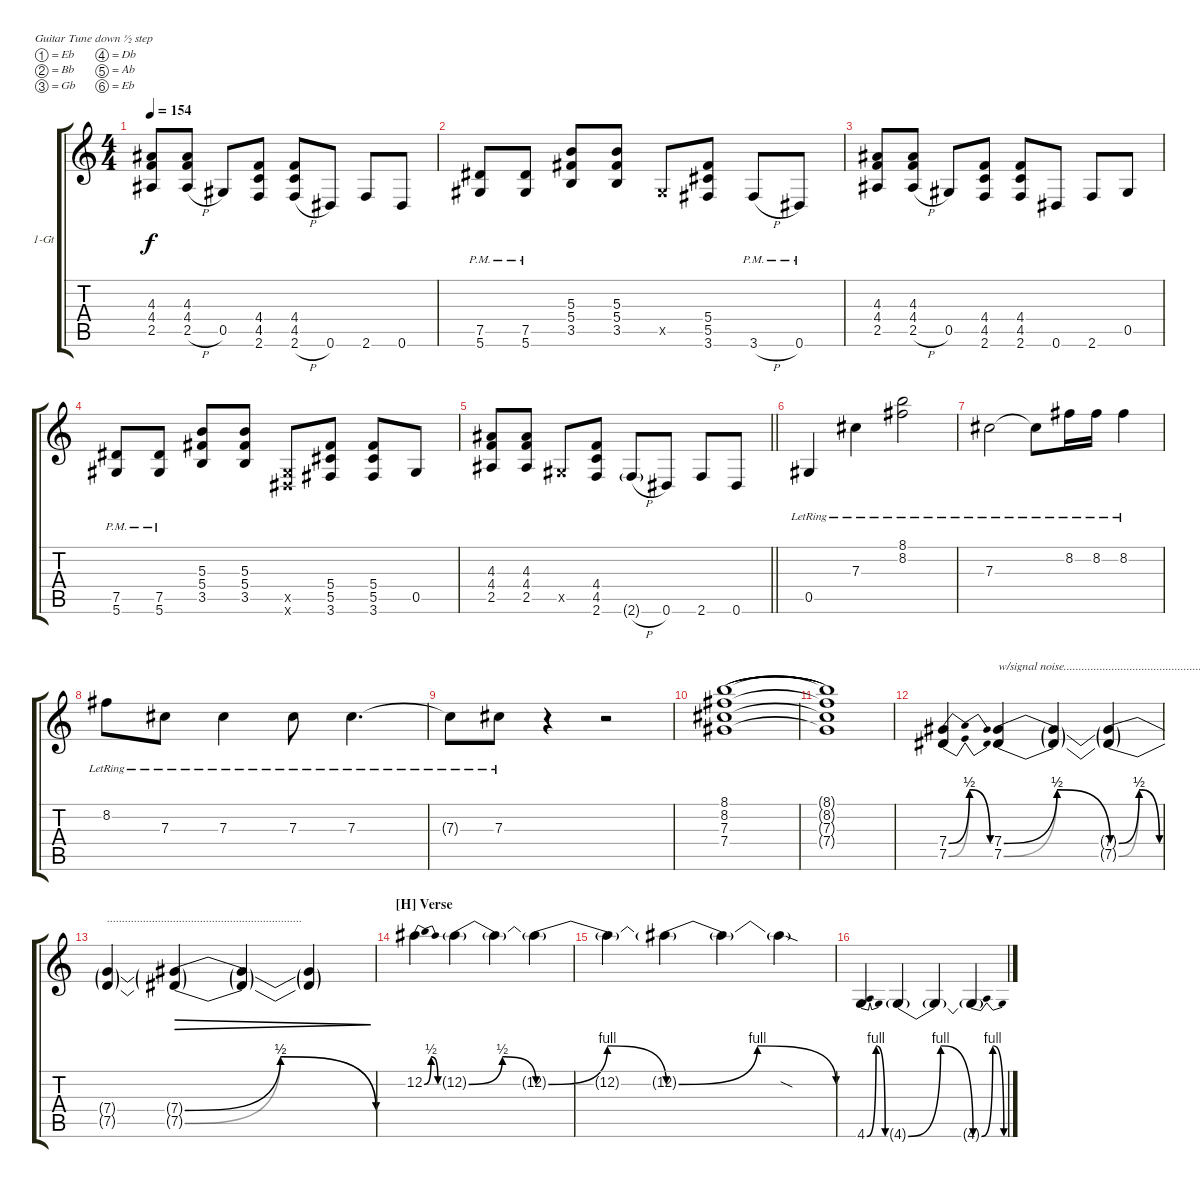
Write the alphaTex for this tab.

\defaultSystemsLayout 4
\bracketExtendMode groupsimilarinstruments
\firstSystemTrackNameOrientation horizontal
\otherSystemsTrackNameOrientation horizontal
\track ("1 Guitar" "1-Gt") {instrument distortionguitar}
\staff {score tabs}
\tuning (Eb4 Bb3 Gb3 Db3 Ab2 Eb2)
\ts (4 4)
\tempo 154
\clef g2
\scale
1.03909
\ks c
(2.5 4.4 4.3).8{dy f} (2.5{h} 4.4 4.3).8 0.5.8 (2.6 4.5 4.4).8 (2.6{h} 4.5 4.4).8 0.6.8 2.6.8 0.6.8 |
\scale
0.960908 (5.6{pm} 7.5{pm}).8 (5.6{pm} 7.5{pm}).8 (3.5 5.4 5.3).8 (3.5 5.4 5.3).8 0.5{x}.8 (3.6 5.5 5.4).8 3.6{h pm}.8 0.6{pm}.8 |
\scale
1.03909 (2.5 4.4 4.3).8 (2.5{h} 4.4 4.3).8 0.5.8 (2.6 4.5 4.4).8 (2.6 4.5 4.4).8 0.6.8 2.6.8 0.5.8 |
\scale
0.960908 (5.6{pm} 7.5{pm}).8 (5.6{pm} 7.5{pm}).8 (3.5 5.4 5.3).8 (3.5 5.4 5.3).8 (0.6{x} 0.5{x}).8 (3.6 5.5 5.4).8 (3.6 5.5 5.4).8 0.5.8 |
\scale
1.03909
\barLineRight lightlight
(2.5 4.4 4.3).8 (2.5 4.4 4.3).8 0.5{x}.8 (2.6 4.5 4.4).8 2.6{h g}.8 0.6.8 2.6.8 0.6.8 |
\scale
0.960908 0.5{lr}.4 7.3{lr}.4 (8.1{lr} 8.2{lr}).2 |
\scale
1.03909 7.3{lr}.2 7.3{lr t}.8 8.2{lr}.16 8.2{lr}.16 8.2{lr}.4 |
\scale
0.960908 8.2{lr}.8 7.3{lr}.8 7.3{lr}.4 7.3{lr}.8 7.3{lr}.4{d} |
\scale
1.03909 7.3{lr t}.8 7.3{lr}.8 r.4 r.2 |
\scale
0.960908 (8.1 8.2 7.3 7.4).1{legatoorigin} |
\scale
1.03909 (8.1{t} 8.2{t} 7.3{t} 7.4{t}).1 |
\scale
0.960908 (7.5{be (bendrelease 0 0 10.799999999999999 2 20.4 2 30 0)} 7.4{be (bendrelease 0 0 9.6 2 20.4 2 30 0)}).4 (7.5{be (bendrelease 0 0 10.799999999999999 2 20.4 2 30 0)} 7.4{be (bendrelease 0 0 10.2 2 20.4 2 30 0)}).4{txt "w/signal noise................................................................................."} (7.5{t} 7.4{t}).4 (7.5{be (bendrelease 0 0 10.799999999999999 2 20.4 2 30 0) t} 7.4{be (bendrelease 0 0 11.4 2 20.4 2 30 0) t}).4 |
\scale
1.03909 (7.5{t} 7.4{t}).4{txt "................................................................."} (7.5{be (bendrelease 0 0 10.2 2 20.4 2 30 0) t} 7.4{be (bendrelease 0 0 11.4 2 20.4 2 30 0) t}).4{dec} (7.5{t} 7.4{t}).4{dec} (7.5{t} 7.4{t}).4{dec} |
\section ("H" "Verse")
\scale
0.960908 12.2{be (bendrelease 0 0 10.799999999999999 2 20.4 2 30 0)}.4 12.2{be (bendrelease 0 0 10.799999999999999 2 20.4 2 30 0) g}.4 12.2{t}.4 12.2{be (bendrelease 0 0 10.799999999999999 4 20.4 4 30 0) t}.4 |
\scale
1.03909 12.2{t}.4 12.2{be (bendrelease 0 0 12.6 4 20.4 4 30 0) t}.4 12.2{g t}.4 12.2{sod t}.4 |
\scale
0.960908 4.6{be (bendrelease 0 0 10.2 4 20.4 4 30 0)}.4 4.6{be (bendrelease 0 0 10.2 4 20.4 4 30 0) g}.4 4.6{g t}.4 4.6{be (bendrelease 0 0 10.2 4 20.4 4 30 0) t}.4
